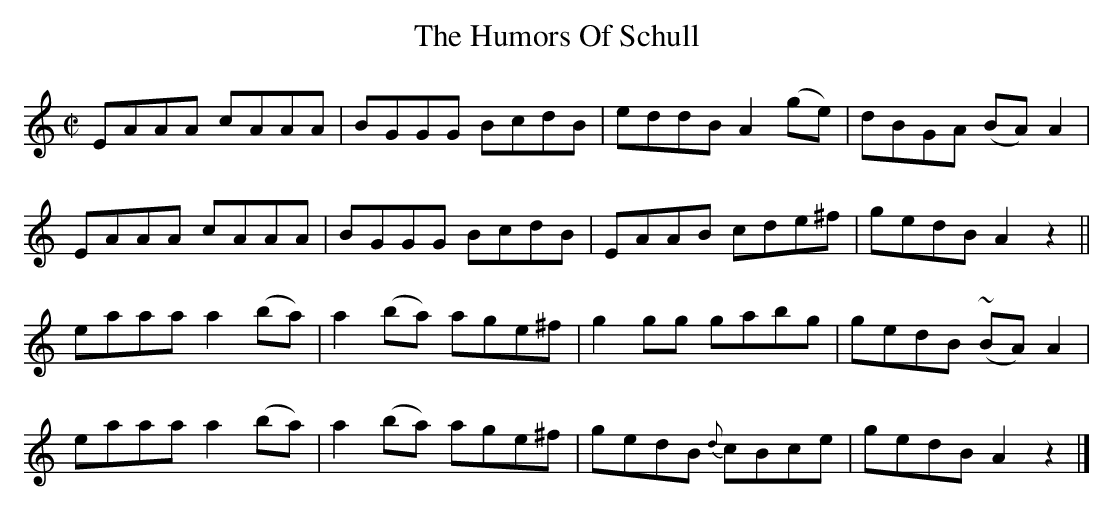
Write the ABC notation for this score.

X:1
T: The Humors Of Schull
M: C|
L: 1/8
K: Am
EAAA   cAAA  | BGGG    BcdB  | eddB  A2 (ge) | dBGA  (BA) A2 |
EAAA   cAAA  | BGGG    BcdB  | EAAB  cde^f   | gedB   A2  z2 ||
eaaa a2 (ba) | a2 (ba) age^f | g2 gg gabg    | gedB (~BA) A2 |
eaaa a2 (ba) | a2 (ba) age^f | gedB  {d}cBce | gedB   A2  z2 |]
